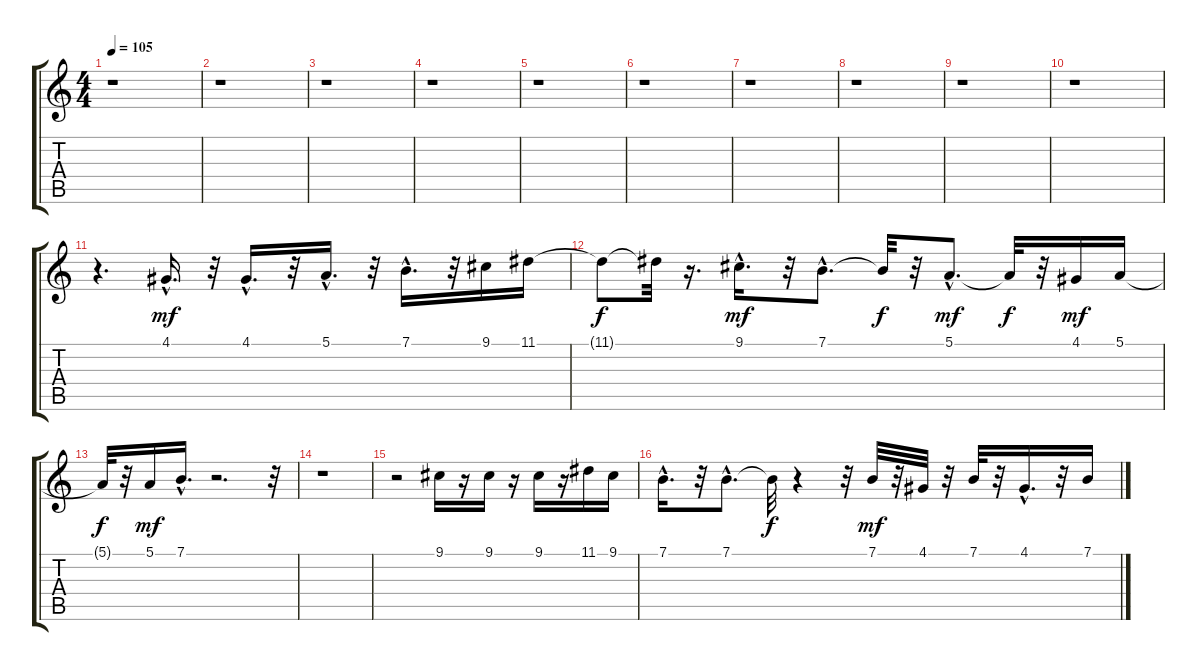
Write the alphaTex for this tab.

\track "" {instrument lead3calliope}
\staff {score tabs}
\tuning (E4 B3 G3 D3 A2 E2) {hide}
\ts (4 4)
\tempo 105
\clef g2
\ks c
r.1{dy mf instrument lead3calliope} |
r.1 |
r.1 |
r.1 |
r.1 |
r.1 |
r.1 |
r.1 |
r.1 |
r.1 |
r.4{d} 4.1{hac}.16{d volume 14} r.32 4.1{hac}.16{d} r.32 5.1{hac}.16{d} r.32 7.1{hac}.16{d} r.32 9.1.16 11.1.16 |
11.1{t}.8{dy f} 11.1{t}.32 r.16{d} 9.1{hac}.16{d dy mf} r.32 7.1{hac}.8{d} 7.1{t}.32{dy f} r.32 5.1{hac}.8{d dy mf} 5.1{t}.32{dy f} r.32 4.1.16{dy mf} 5.1.16 |
5.1{t}.32{dy f} r.32 5.1.16{dy mf} 7.1{hac}.16{d} r.2{d} r.32 |
r.1 |
r.2 9.1.16 r.16 9.1.16 r.16 9.1.16 r.16 11.1.16 9.1.16 |
7.1{hac}.16{d} r.32 7.1{hac}.8{d} 7.1{t}.32{dy f} r.4 r.32 7.1.32{dy mf} r.32 4.1.32 r.32 7.1.32 r.32 4.1{hac}.16{d} r.32 7.1.16
